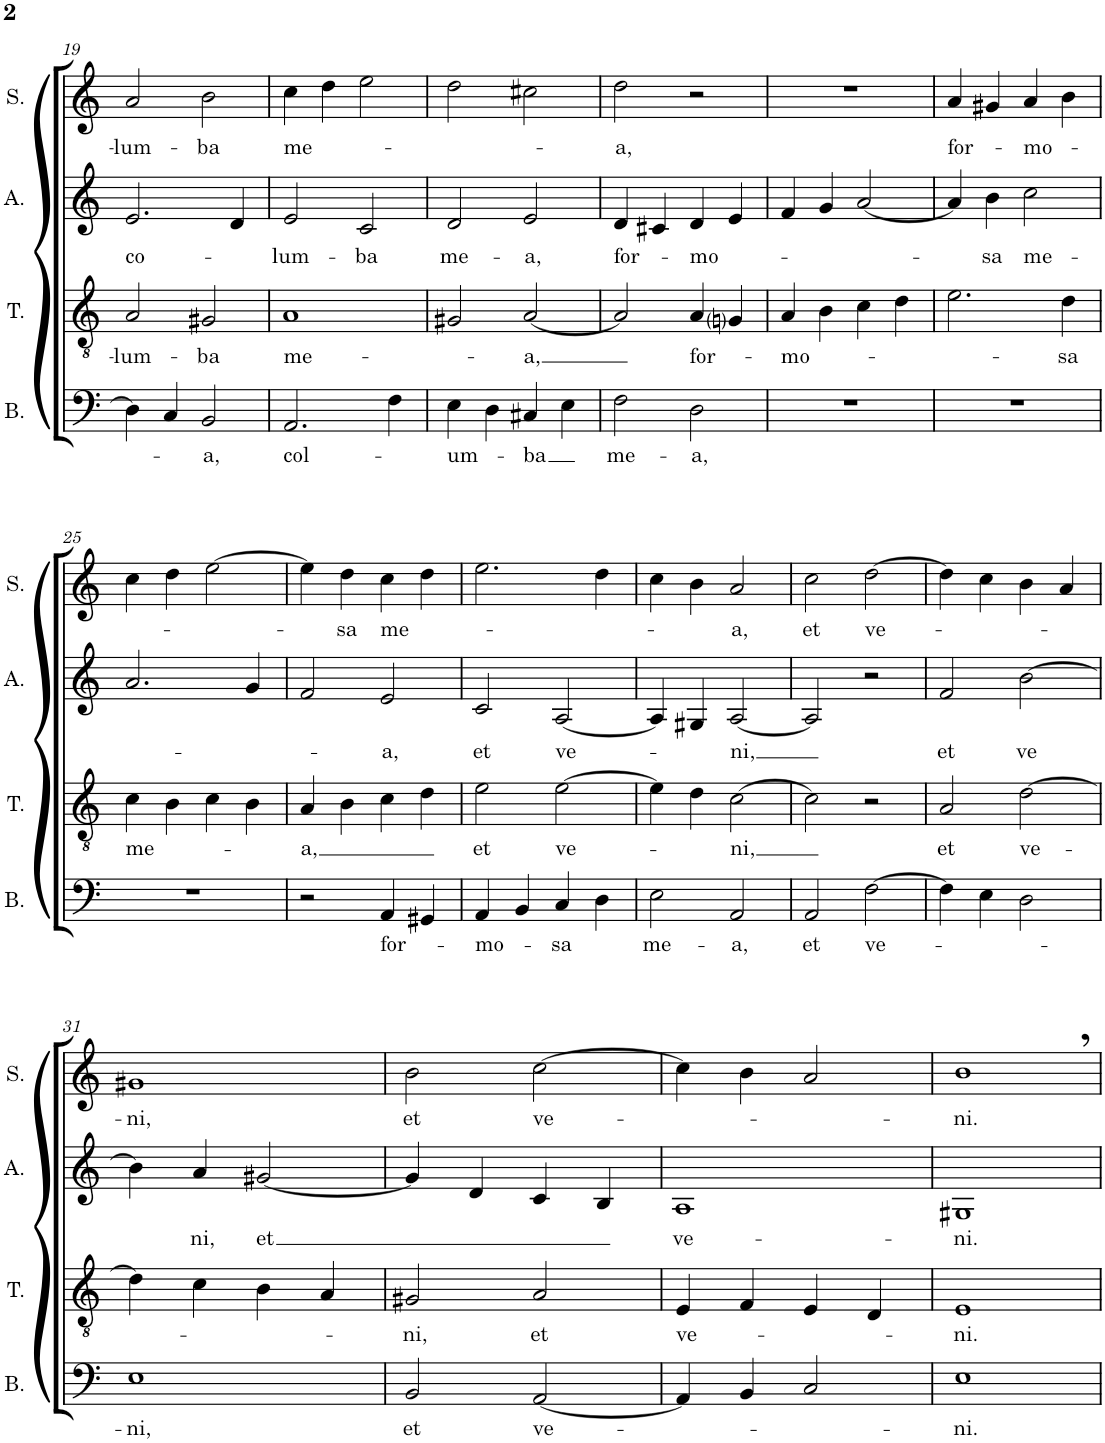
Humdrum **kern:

**kern	**text	**kern	**text	**kern	**text	**kern	**text
*part4	*part4	*part3	*part3	*part2	*part2	*part1	*part1
*staff4	*staff4	*staff3	*staff3	*staff2	*staff2	*staff1	*staff1
*I"Bass	*	*I"Tenor	*	*I"Alto	*	*I"Soprano	*
*I'B.	*	*I'T.	*	*I'A.	*	*I'S.	*
!!LO:PB:g=z
*clefF4	*	*clefGv2	*	*clefG2	*	*clefG2	*
*k[]	*	*k[]	*	*k[]	*	*k[]	*
*M2/2	*	*M2/2	*	*M2/2	*	*M2/2	*
*met(c|)	*	*met(c|)	*	*met(c|)	*	*met(c|)	*
=19	=19	=19	=19	=19	=19	=19	=19
!	!	!	!LO:LY:b	!	!LO:LY:b	!	!LO:LY:b
4D\]	.	2A/	-lum-	2.e/	co-	2a/	-lum-
4C/	.	.	.	.	.	.	.
!	!LO:LY:b	!	!LO:LY:b	!	!	!	!LO:LY:b
2BB/	-a,	2G#X/	-ba	.	.	2b\	-ba
.	.	.	.	4d/	.	.	.
=20	=20	=20	=20	=20	=20	=20	=20
!	!LO:LY:b	!	!LO:LY:b	!	!LO:LY:b	!	!LO:LY:b
2.AA/	col-	1A	me-	2e/	-lum-	4cc\	me-
.	.	.	.	.	.	4dd\	.
!	!	!	!	!	!LO:LY:b	!	!
.	.	.	.	2c/	-ba	2ee\	.
4F\	.	.	.	.	.	.	.
=21	=21	=21	=21	=21	=21	=21	=21
!	!LO:LY:b	!	!	!	!LO:LY:b	!	!
4E\	-um-	2G#X/	.	2d/	me-	2dd\	.
4D\	.	.	.	.	.	.	.
!	!LO:LY:b	!	!LO:LY:b	!	!LO:LY:b	!	!
4C#X/	-ba	[2A/	-a,	2e/	-a,	2cc#X\	.
4E\	.	.	.	.	.	.	.
=22	=22	=22	=22	=22	=22	=22	=22
!	!LO:LY:b	!	!	!	!LO:LY:b	!	!LO:LY:b
2F\	me-	2A/]	.	4d/	for-	2dd\	-a,
.	.	.	.	4c#X/	.	.	.
!	!LO:LY:b	!	!LO:LY:b	!	!LO:LY:b	!	!
2D\	-a,	4A/	for-	4d/	-mo-	2r	.
.	.	4Gni/	.	4e/	.	.	.
=23	=23	=23	=23	=23	=23	=23	=23
!	!	!	!LO:LY:b	!	!	!	!
1r	.	4A/	-mo-	4f/	.	1r	.
.	.	4B\	.	4g/	.	.	.
.	.	4c\	.	[2a/	.	.	.
.	.	4d\	.	.	.	.	.
=24	=24	=24	=24	=24	=24	=24	=24
!	!	!	!	!	!	!	!LO:LY:b
1r	.	2.e\	.	4a/]	.	4a/	for-
!	!	!	!	!	!LO:LY:b	!	!
.	.	.	.	4b\	-sa	4g#X/	.
!	!	!	!	!	!LO:LY:b	!	!LO:LY:b
.	.	.	.	2cc\	me-	4a/	-mo-
!	!	!	!LO:LY:b	!	!	!	!
.	.	4d\	-sa	.	.	4b\	.
!!LO:LB:g=z
=25	=25	=25	=25	=25	=25	=25	=25
!	!	!	!LO:LY:b	!	!	!	!
1r	.	4c\	me-	2.a/	.	4cc\	.
.	.	4B\	.	.	.	4dd\	.
.	.	4c\	.	.	.	[2ee\	.
.	.	4B\	.	4g/	.	.	.
=26	=26	=26	=26	=26	=26	=26	=26
!	!	!	!LO:LY:b	!	!	!	!
2r	.	4A/	-a,	2f/	.	4ee\]	.
!	!	!	!	!	!	!	!LO:LY:b
.	.	4B\	.	.	.	4dd\	-sa
!	!LO:LY:b	!	!	!	!LO:LY:b	!	!LO:LY:b
4AA/	for-	4c\	.	2e/	-a,	4cc\	me-
4GG#X/	.	4d\	.	.	.	4dd\	.
=27	=27	=27	=27	=27	=27	=27	=27
!	!LO:LY:b	!	!LO:LY:b	!	!LO:LY:b	!	!
4AA/	-mo-	2e\	et	2c/	et	2.ee\	.
4BB/	.	.	.	.	.	.	.
!	!LO:LY:b	!	!LO:LY:b	!	!LO:LY:b	!	!
4C/	-sa	[2e\	ve-	[2A/	ve-	.	.
4D\	.	.	.	.	.	4dd\	.
=28	=28	=28	=28	=28	=28	=28	=28
!	!LO:LY:b	!	!	!	!	!	!
2E\	me-	4e\]	.	4A/]	.	4cc\	.
.	.	4d\	.	4G#X/	.	4b\	.
!	!LO:LY:b	!	!LO:LY:b	!	!LO:LY:b	!	!LO:LY:b
2AA/	-a,	[2c\	-ni,	[2A/	-ni,	2a/	-a,
=29	=29	=29	=29	=29	=29	=29	=29
!	!LO:LY:b	!	!	!	!	!	!LO:LY:b
2AA/	et	2c\]	.	2A/]	.	2cc\	et
!	!LO:LY:b	!	!	!	!	!	!LO:LY:b
[2F\	ve-	2r	.	2r	.	[2dd\	ve-
=30	=30	=30	=30	=30	=30	=30	=30
!	!	!	!LO:LY:b	!	!LO:LY:b	!	!
4F\]	.	2A/	et	2f/	et	4dd\]	.
4E\	.	.	.	.	.	4cc\	.
!	!	!	!LO:LY:b	!	!LO:LY:b	!	!
2D\	.	[2d\	ve-	[2b\	ve	4b\	.
.	.	.	.	.	.	4a/	.
!!LO:LB:g=z
=31	=31	=31	=31	=31	=31	=31	=31
!	!LO:LY:b	!	!	!	!	!	!LO:LY:b
1E	-ni,	4d\]	.	4b\]	.	1g#X	-ni,
!	!	!	!	!	!LO:LY:b	!	!
.	.	4c\	.	4a/	-ni,	.	.
!	!	!	!	!	!LO:LY:b	!	!
.	.	4B\	.	[2g#X/	et	.	.
.	.	4A/	.	.	.	.	.
=32	=32	=32	=32	=32	=32	=32	=32
!	!LO:LY:b	!	!LO:LY:b	!	!	!	!LO:LY:b
2BB/	et	2G#X/	-ni,	4g#/]	.	2b\	et
.	.	.	.	4d/	.	.	.
!	!LO:LY:b	!	!LO:LY:b	!	!	!	!LO:LY:b
[2AA/	ve-	2A/	et	4c/	.	[2cc\	ve-
.	.	.	.	4B/	.	.	.
=33	=33	=33	=33	=33	=33	=33	=33
!	!	!	!LO:LY:b	!	!LO:LY:b	!	!
4AA/]	.	4E/	ve-	1A	ve-	4cc\]	.
4BB/	.	4F/	.	.	.	4b\	.
2C/	.	4E/	.	.	.	2a/	.
.	.	4D/	.	.	.	.	.
=34	=34	=34	=34	=34	=34	=34	=34
!	!LO:LY:b	!	!LO:LY:b	!	!LO:LY:b	!	!LO:LY:b
1E	-ni.	1E	-ni.	1G#X	-ni.	1b,	-ni.
=	=	=	=	=	=	=	=
*-	*-	*-	*-	*-	*-	*-	*-
